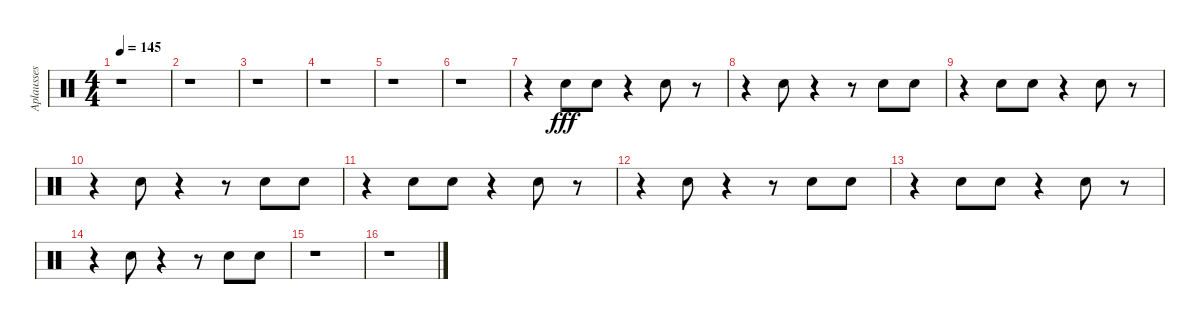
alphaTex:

\track ("Aplausses" "Aplausses") {instrument percussion}
\staff {score}
\articulation defaults
\ts (4 4)
\tempo 145
\clef neutral
\ks c
r.1{dy fff} |
r.1 |
r.1 |
r.1 |
r.1 |
r.1 |
r.4 "Hand Clap (hit)".8 "Hand Clap (hit)".8 r.4 "Hand Clap (hit)".8 r.8 |
r.4 "Hand Clap (hit)".8 r.4 r.8 "Hand Clap (hit)".8 "Hand Clap (hit)".8 |
r.4 "Hand Clap (hit)".8 "Hand Clap (hit)".8 r.4 "Hand Clap (hit)".8 r.8 |
r.4 "Hand Clap (hit)".8 r.4 r.8 "Hand Clap (hit)".8 "Hand Clap (hit)".8 |
r.4 "Hand Clap (hit)".8 "Hand Clap (hit)".8 r.4 "Hand Clap (hit)".8 r.8 |
r.4 "Hand Clap (hit)".8 r.4 r.8 "Hand Clap (hit)".8 "Hand Clap (hit)".8 |
r.4 "Hand Clap (hit)".8 "Hand Clap (hit)".8 r.4 "Hand Clap (hit)".8 r.8 |
r.4 "Hand Clap (hit)".8 r.4 r.8 "Hand Clap (hit)".8 "Hand Clap (hit)".8 |
r.1 |
r.1
